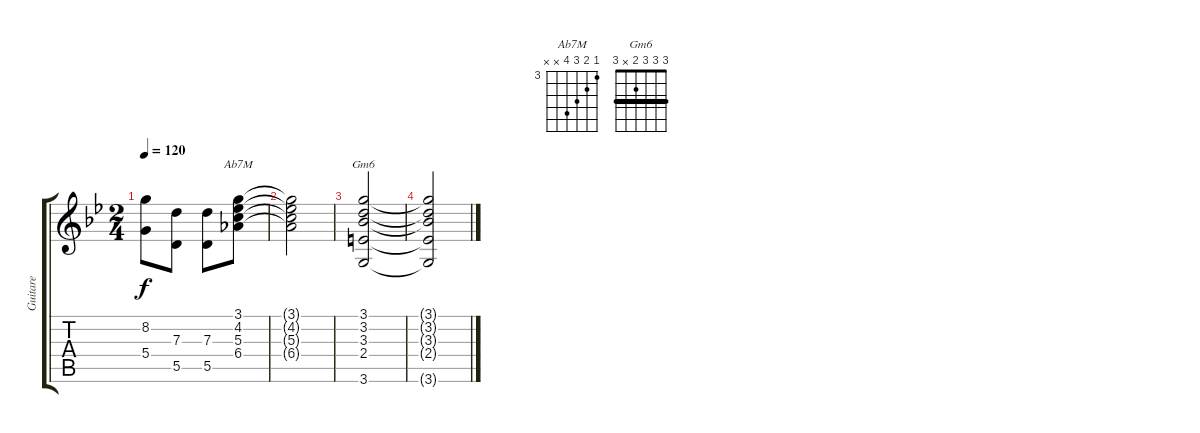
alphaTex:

\track ("Guitare" "Guitare") {instrument acousticguitarnylon}
\staff {score tabs}
\tuning (E4 B3 G3 D3 A2 E2) {hide}
\chord ("Ab7M" 3 4 5 6 x x) {firstfret 3}
\chord ("Gm6" 3 3 3 2 x 3) {barre 3}
\ts (2 4)
\tempo 120
\clef g2
\ks bb
(8.2 5.4).8{dy f} (7.3 5.5).8 (7.3 5.5).8 (3.1 4.2 5.3 6.4).8{ch "Ab7M"} |
(3.1{t} 4.2{t} 5.3{t} 6.4{t}).2 |
(3.1 3.2 3.3 2.4 3.6).2{ch "Gm6"} |
(3.1{t} 3.2{t} 3.3{t} 2.4{t} 3.6{t}).2
